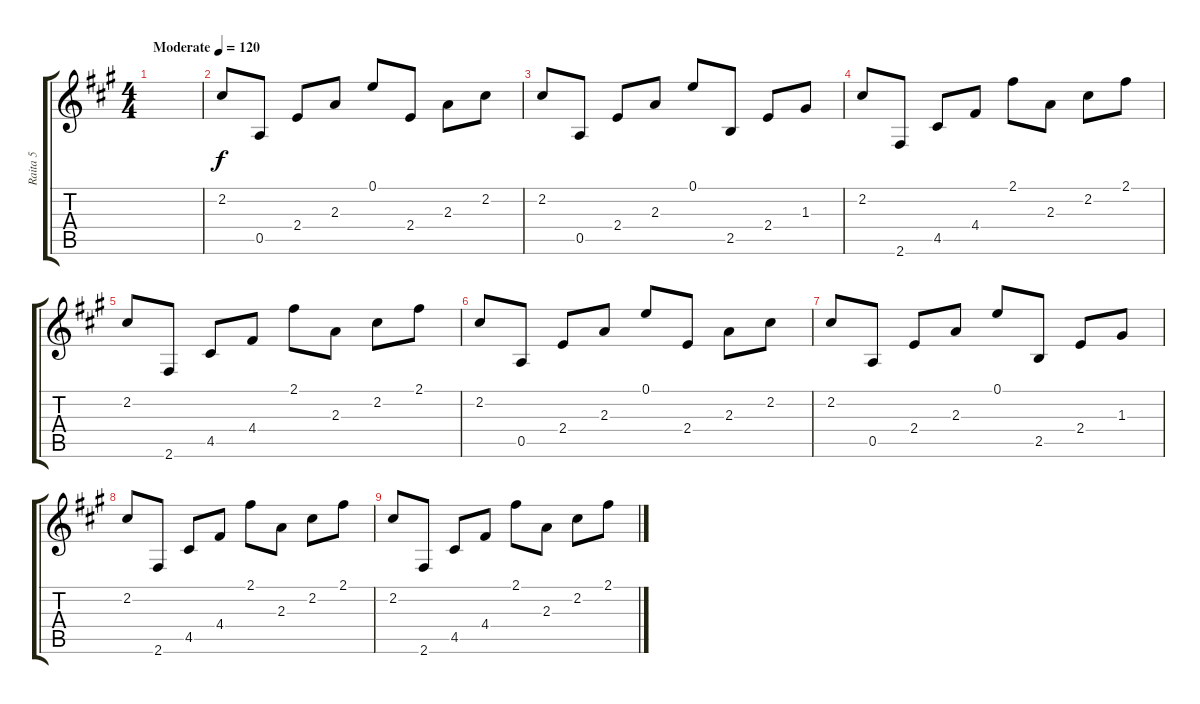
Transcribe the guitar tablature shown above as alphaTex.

\track ("Raita 5" "Raita 5") {instrument acousticguitarsteel}
\staff {score tabs}
\tuning (E4 B3 G3 D3 A2 E2) {hide}
\ts (4 4)
\tempo (120 "Moderate")
\clef g2
\ks f#minor
|
2.2.8 0.5.8 2.4.8 2.3.8 0.1.8 2.4.8 2.3.8 2.2.8 |
2.2.8 0.5.8 2.4.8 2.3.8 0.1.8 2.5.8 2.4.8 1.3.8 |
2.2.8 2.6.8 4.5.8 4.4.8 2.1.8 2.3.8 2.2.8 2.1.8 |
2.2.8 2.6.8 4.5.8 4.4.8 2.1.8 2.3.8 2.2.8 2.1.8 |
2.2.8 0.5.8 2.4.8 2.3.8 0.1.8 2.4.8 2.3.8 2.2.8 |
2.2.8 0.5.8 2.4.8 2.3.8 0.1.8 2.5.8 2.4.8 1.3.8 |
2.2.8 2.6.8 4.5.8 4.4.8 2.1.8 2.3.8 2.2.8 2.1.8 |
2.2.8 2.6.8 4.5.8 4.4.8 2.1.8 2.3.8 2.2.8 2.1.8
